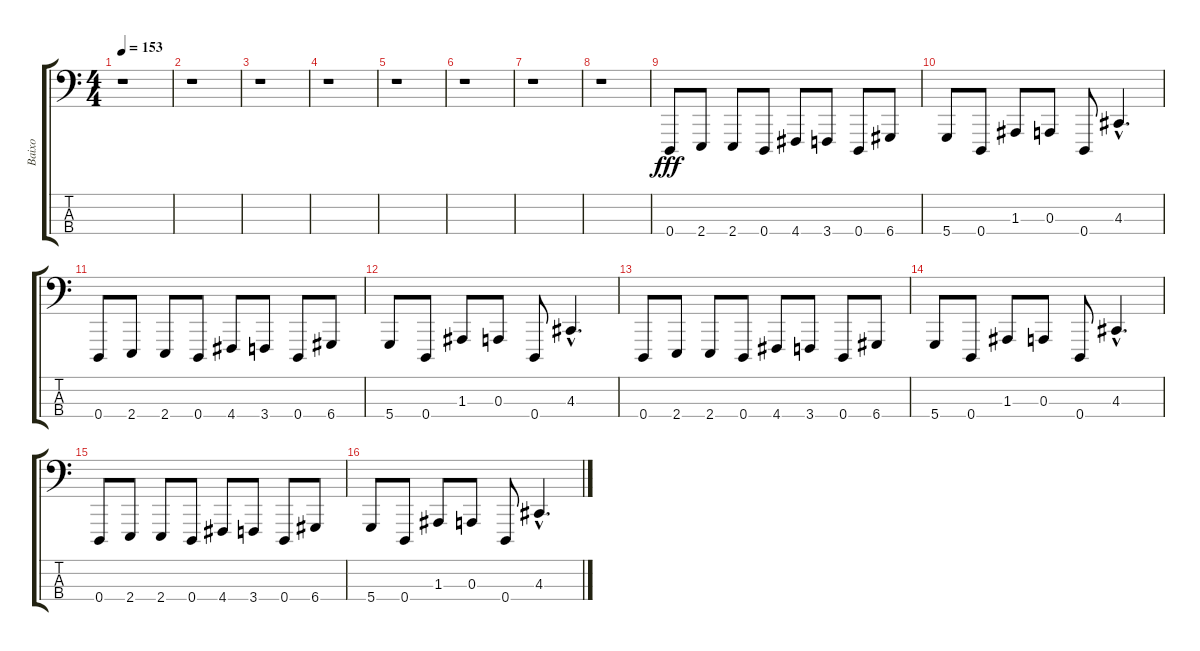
\track ("Baixo" "Baixo") {instrument lead2sawtooth}
\staff {score tabs}
\tuning (G2 D2 A1 D1) {hide}
\ts (4 4)
\tempo 153
\clef f4
\ks c
r.1{dy fff instrument lead2sawtooth} |
r.1 |
r.1 |
r.1 |
r.1 |
r.1 |
r.1 |
r.1 |
0.4.8 2.4.8 2.4.8 0.4.8 4.4.8 3.4.8 0.4.8 6.4.8 |
5.4.8 0.4.8 1.3.8 0.3.8 0.4.8 4.3{hac}.4{d} |
0.4.8 2.4.8 2.4.8 0.4.8 4.4.8 3.4.8 0.4.8 6.4.8 |
5.4.8 0.4.8 1.3.8 0.3.8 0.4.8 4.3{hac}.4{d} |
0.4.8 2.4.8 2.4.8 0.4.8 4.4.8 3.4.8 0.4.8 6.4.8 |
5.4.8 0.4.8 1.3.8 0.3.8 0.4.8 4.3{hac}.4{d} |
0.4.8 2.4.8 2.4.8 0.4.8 4.4.8 3.4.8 0.4.8 6.4.8 |
5.4.8 0.4.8 1.3.8 0.3.8 0.4.8 4.3{hac}.4{d}
